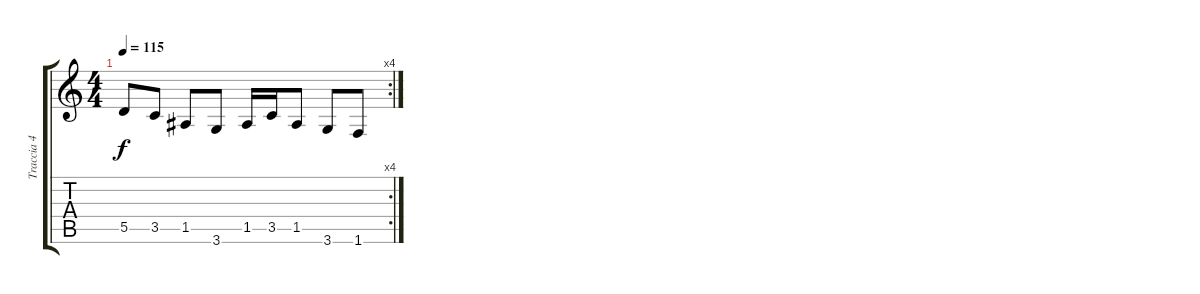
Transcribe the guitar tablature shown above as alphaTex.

\track ("Traccia 4" "Traccia 4") {instrument electricbassfinger}
\staff {score tabs}
\tuning (E4 B3 G3 D3 A2 E2) {hide}
\rc 4
\ts (4 4)
\tempo 115
\clef g2
\ks c
5.5.8{dy f} 3.5.8 1.5.8 3.6.8 1.5.16 3.5.16 1.5.8 3.6.8 1.6.8
